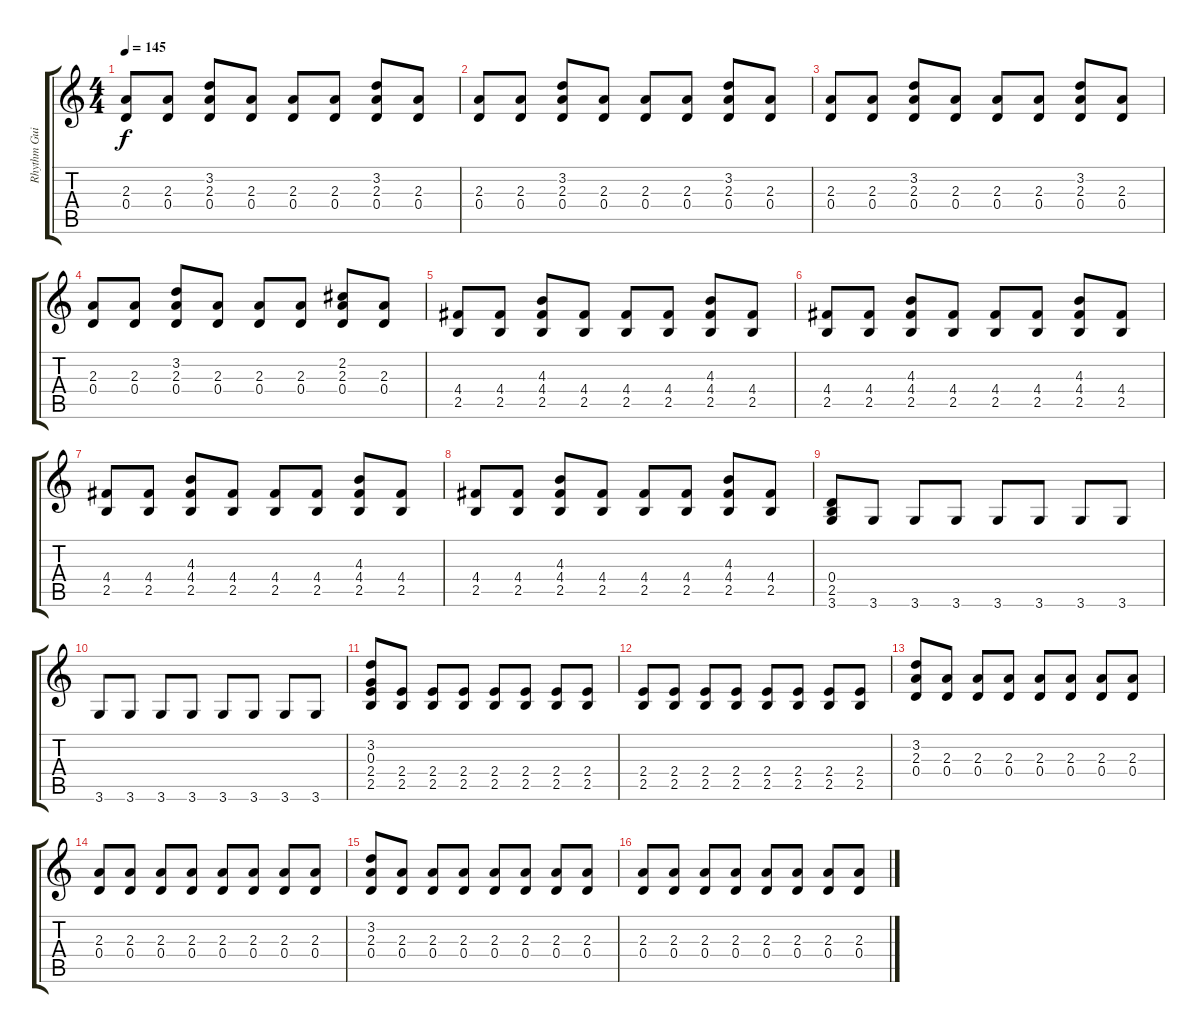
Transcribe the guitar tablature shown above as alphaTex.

\track ("Rhythm Guitar" "Rhythm Gui") {instrument distortionguitar}
\staff {score tabs}
\tuning (E4 B3 G3 D3 A2 E2) {hide}
\ts (4 4)
\tempo 145
\clef g2
\ks c
(2.3 0.4).8{dy f} (2.3 0.4).8 (3.2 2.3 0.4).8 (2.3 0.4).8 (2.3 0.4).8 (2.3 0.4).8 (3.2 2.3 0.4).8 (2.3 0.4).8 |
(2.3 0.4).8 (2.3 0.4).8 (3.2 2.3 0.4).8 (2.3 0.4).8 (2.3 0.4).8 (2.3 0.4).8 (3.2 2.3 0.4).8 (2.3 0.4).8 |
(2.3 0.4).8 (2.3 0.4).8 (3.2 2.3 0.4).8 (2.3 0.4).8 (2.3 0.4).8 (2.3 0.4).8 (3.2 2.3 0.4).8 (2.3 0.4).8 |
(2.3 0.4).8 (2.3 0.4).8 (3.2 2.3 0.4).8 (2.3 0.4).8 (2.3 0.4).8 (2.3 0.4).8 (2.2 2.3 0.4).8 (2.3 0.4).8 |
(4.4 2.5).8 (4.4 2.5).8 (4.3 4.4 2.5).8 (4.4 2.5).8 (4.4 2.5).8 (4.4 2.5).8 (4.3 4.4 2.5).8 (4.4 2.5).8 |
(4.4 2.5).8 (4.4 2.5).8 (4.3 4.4 2.5).8 (4.4 2.5).8 (4.4 2.5).8 (4.4 2.5).8 (4.3 4.4 2.5).8 (4.4 2.5).8 |
(4.4 2.5).8 (4.4 2.5).8 (4.3 4.4 2.5).8 (4.4 2.5).8 (4.4 2.5).8 (4.4 2.5).8 (4.3 4.4 2.5).8 (4.4 2.5).8 |
(4.4 2.5).8 (4.4 2.5).8 (4.3 4.4 2.5).8 (4.4 2.5).8 (4.4 2.5).8 (4.4 2.5).8 (4.3 4.4 2.5).8 (4.4 2.5).8 |
(0.4 2.5 3.6).8 3.6.8 3.6.8 3.6.8 3.6.8 3.6.8 3.6.8 3.6.8 |
3.6.8 3.6.8 3.6.8 3.6.8 3.6.8 3.6.8 3.6.8 3.6.8 |
(3.2 0.3 2.4 2.5).8 (2.4 2.5).8 (2.4 2.5).8 (2.4 2.5).8 (2.4 2.5).8 (2.4 2.5).8 (2.4 2.5).8 (2.4 2.5).8 |
(2.4 2.5).8 (2.4 2.5).8 (2.4 2.5).8 (2.4 2.5).8 (2.4 2.5).8 (2.4 2.5).8 (2.4 2.5).8 (2.4 2.5).8 |
(3.2 2.3 0.4).8 (2.3 0.4).8 (2.3 0.4).8 (2.3 0.4).8 (2.3 0.4).8 (2.3 0.4).8 (2.3 0.4).8 (2.3 0.4).8 |
(2.3 0.4).8 (2.3 0.4).8 (2.3 0.4).8 (2.3 0.4).8 (2.3 0.4).8 (2.3 0.4).8 (2.3 0.4).8 (2.3 0.4).8 |
(3.2 2.3 0.4).8 (2.3 0.4).8 (2.3 0.4).8 (2.3 0.4).8 (2.3 0.4).8 (2.3 0.4).8 (2.3 0.4).8 (2.3 0.4).8 |
(2.3 0.4).8 (2.3 0.4).8 (2.3 0.4).8 (2.3 0.4).8 (2.3 0.4).8 (2.3 0.4).8 (2.3 0.4).8 (2.3 0.4).8
